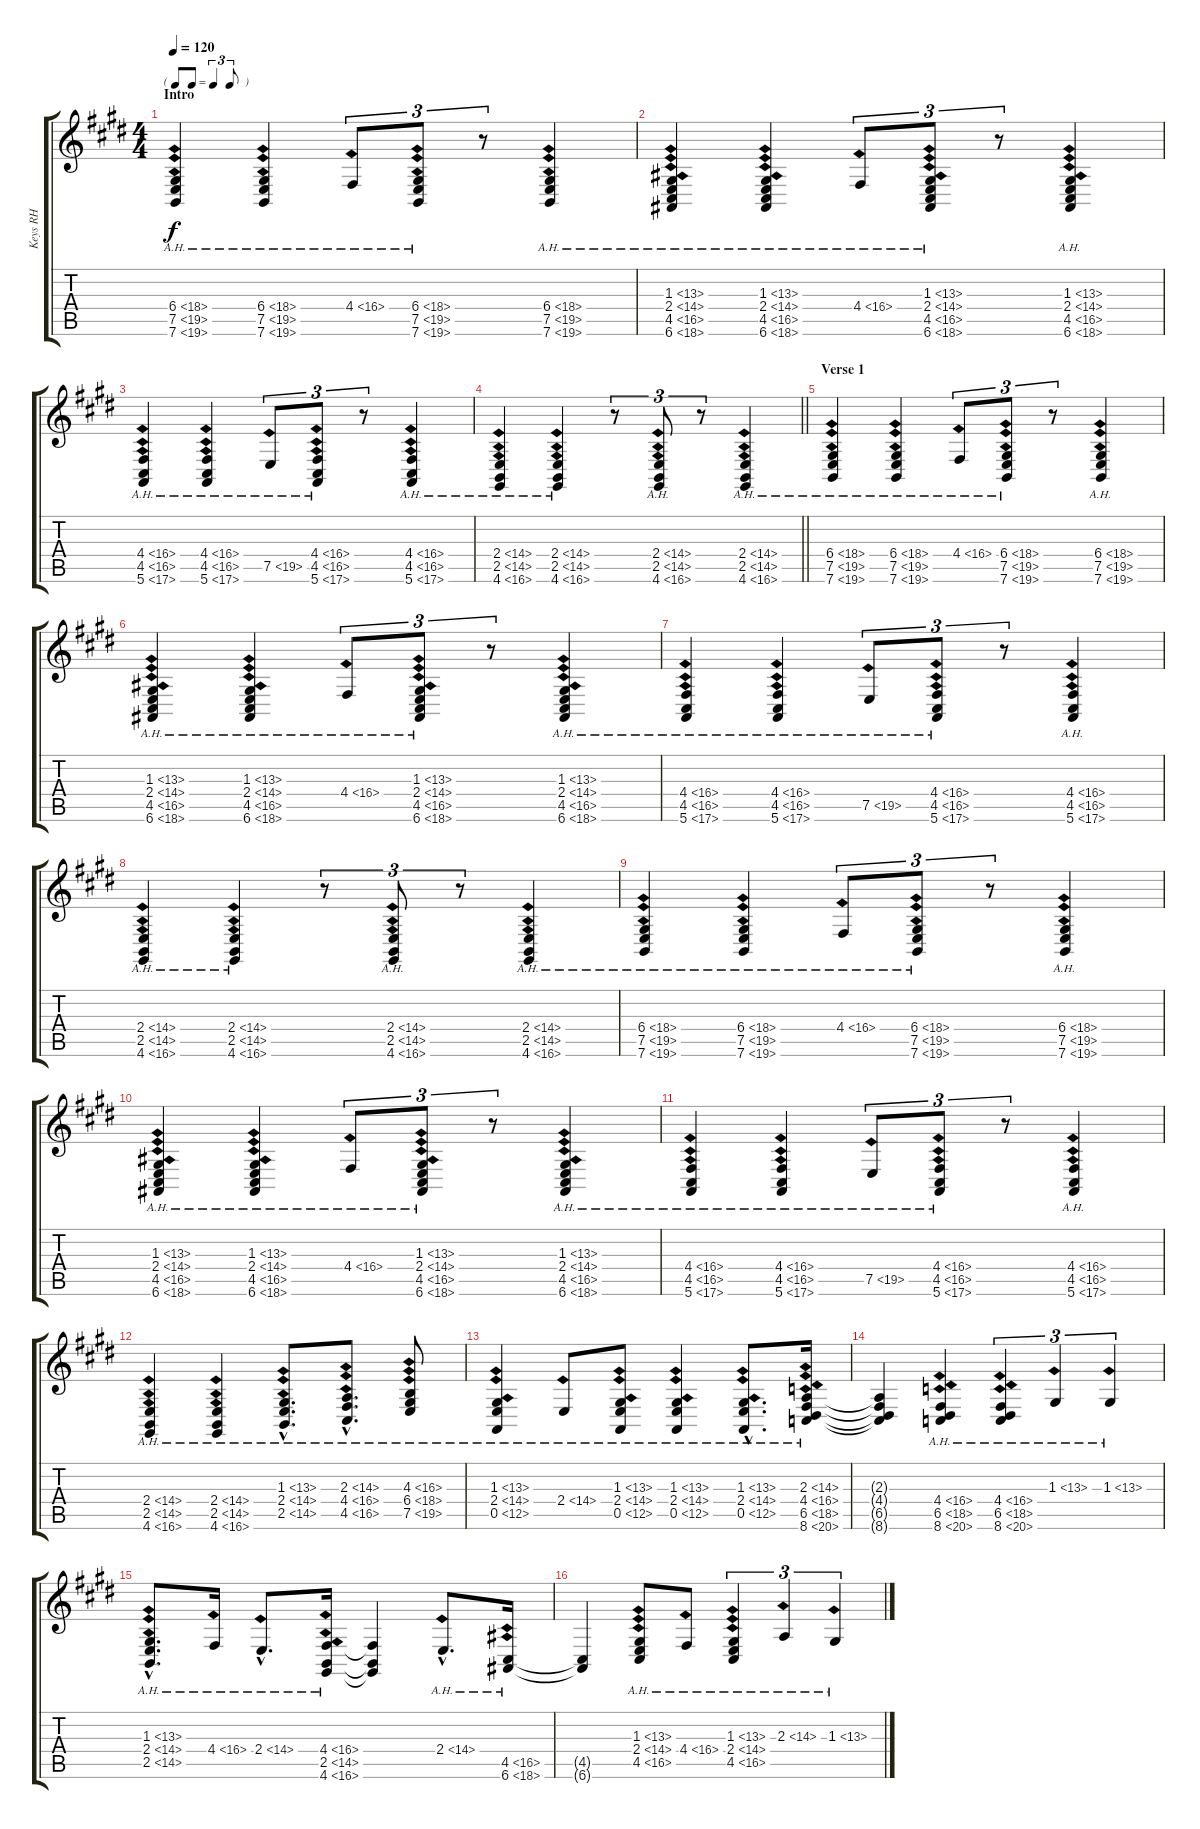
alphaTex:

\track ("Keys RH" "Keys RH") {instrument pad3polysynth}
\staff {score tabs}
\tuning (E4 B3 G3 D3 A2 E2) {hide}
\ts (4 4)
\tf triplet8th
\section ("" "Intro")
\tempo 120
\clef g2
\ks e
(6.4{ah 12} 7.5{ah 12} 7.6{ah 12}).4{dy f instrument pad3polysynth} (6.4{ah 12} 7.5{ah 12} 7.6{ah 12}).4 4.4{ah 12}.8{tu (3 2)} (6.4{ah 12} 7.5{ah 12} 7.6{ah 12}).8{tu (3 2)} r.8{tu (3 2)} (6.4{ah 12} 7.5{ah 12} 7.6{ah 12}).4 |
(1.3{ah 12} 2.4{ah 12} 4.5{ah 12} 6.6{ah 12}).4 (1.3{ah 12} 2.4{ah 12} 4.5{ah 12} 6.6{ah 12}).4 4.4{ah 12}.8{tu (3 2)} (1.3{ah 12} 2.4{ah 12} 4.5{ah 12} 6.6{ah 12}).8{tu (3 2)} r.8{tu (3 2)} (1.3{ah 12} 2.4{ah 12} 4.5{ah 12} 6.6{ah 12}).4 |
(4.4{ah 12} 4.5{ah 12} 5.6{ah 12}).4 (4.4{ah 12} 4.5{ah 12} 5.6{ah 12}).4 7.5{ah 12}.8{tu (3 2)} (4.4{ah 12} 4.5{ah 12} 5.6{ah 12}).8{tu (3 2)} r.8{tu (3 2)} (4.4{ah 12} 4.5{ah 12} 5.6{ah 12}).4 |
\barLineRight lightlight
(2.4{ah 12} 2.5{ah 12} 4.6{ah 12}).4 (2.4{ah 12} 2.5{ah 12} 4.6{ah 12}).4 r.8{tu (3 2)} (2.4{ah 12} 2.5{ah 12} 4.6{ah 12}).8{tu (3 2)} r.8{tu (3 2)} (2.4{ah 12} 2.5{ah 12} 4.6{ah 12}).4 |
\section ("" "Verse 1")
(6.4{ah 12} 7.5{ah 12} 7.6{ah 12}).4 (6.4{ah 12} 7.5{ah 12} 7.6{ah 12}).4 4.4{ah 12}.8{tu (3 2)} (6.4{ah 12} 7.5{ah 12} 7.6{ah 12}).8{tu (3 2)} r.8{tu (3 2)} (6.4{ah 12} 7.5{ah 12} 7.6{ah 12}).4 |
(1.3{ah 12} 2.4{ah 12} 4.5{ah 12} 6.6{ah 12}).4 (1.3{ah 12} 2.4{ah 12} 4.5{ah 12} 6.6{ah 12}).4 4.4{ah 12}.8{tu (3 2)} (1.3{ah 12} 2.4{ah 12} 4.5{ah 12} 6.6{ah 12}).8{tu (3 2)} r.8{tu (3 2)} (1.3{ah 12} 2.4{ah 12} 4.5{ah 12} 6.6{ah 12}).4 |
(4.4{ah 12} 4.5{ah 12} 5.6{ah 12}).4 (4.4{ah 12} 4.5{ah 12} 5.6{ah 12}).4 7.5{ah 12}.8{tu (3 2)} (4.4{ah 12} 4.5{ah 12} 5.6{ah 12}).8{tu (3 2)} r.8{tu (3 2)} (4.4{ah 12} 4.5{ah 12} 5.6{ah 12}).4 |
(2.4{ah 12} 2.5{ah 12} 4.6{ah 12}).4 (2.4{ah 12} 2.5{ah 12} 4.6{ah 12}).4 r.8{tu (3 2)} (2.4{ah 12} 2.5{ah 12} 4.6{ah 12}).8{tu (3 2)} r.8{tu (3 2)} (2.4{ah 12} 2.5{ah 12} 4.6{ah 12}).4 |
(6.4{ah 12} 7.5{ah 12} 7.6{ah 12}).4 (6.4{ah 12} 7.5{ah 12} 7.6{ah 12}).4 4.4{ah 12}.8{tu (3 2)} (6.4{ah 12} 7.5{ah 12} 7.6{ah 12}).8{tu (3 2)} r.8{tu (3 2)} (6.4{ah 12} 7.5{ah 12} 7.6{ah 12}).4 |
(1.3{ah 12} 2.4{ah 12} 4.5{ah 12} 6.6{ah 12}).4 (1.3{ah 12} 2.4{ah 12} 4.5{ah 12} 6.6{ah 12}).4 4.4{ah 12}.8{tu (3 2)} (1.3{ah 12} 2.4{ah 12} 4.5{ah 12} 6.6{ah 12}).8{tu (3 2)} r.8{tu (3 2)} (1.3{ah 12} 2.4{ah 12} 4.5{ah 12} 6.6{ah 12}).4 |
(4.4{ah 12} 4.5{ah 12} 5.6{ah 12}).4 (4.4{ah 12} 4.5{ah 12} 5.6{ah 12}).4 7.5{ah 12}.8{tu (3 2)} (4.4{ah 12} 4.5{ah 12} 5.6{ah 12}).8{tu (3 2)} r.8{tu (3 2)} (4.4{ah 12} 4.5{ah 12} 5.6{ah 12}).4 |
(2.4{ah 12} 2.5{ah 12} 4.6{ah 12}).4 (2.4{ah 12} 2.5{ah 12} 4.6{ah 12}).4 (1.3{ah 12 hac} 2.4{ah 12 hac} 2.5{ah 12 hac}).8{d} (2.3{ah 12 hac} 4.4{ah 12 hac} 4.5{ah 12 hac}).8{d} (4.3{ah 12} 6.4{ah 12} 7.5{ah 12}).8 |
(1.3{ah 12} 2.4{ah 12} 0.5{ah 12}).4 2.4{ah 12}.8 (1.3{ah 12} 2.4{ah 12} 0.5{ah 12}).8 (1.3{ah 12} 2.4{ah 12} 0.5{ah 12}).4 (1.3{ah 12 hac} 2.4{ah 12 hac} 0.5{ah 12 hac}).8{d} (2.3{ah 12} 4.4{ah 12} 6.5{ah 12} 8.6{ah 12}).16 |
(2.3{t} 4.4{t} 6.5{t} 8.6{t}).4 (4.4{ah 12} 6.5{ah 12} 8.6{ah 12}).4 (4.4{ah 12} 6.5{ah 12} 8.6{ah 12}).4{tu (3 2)} 1.3{ah 12}.4{tu (3 2)} 1.3{ah 12}.4{tu (3 2)} |
(1.3{ah 12 hac} 2.4{ah 12 hac} 2.5{ah 12 hac}).8{d} 4.4{ah 12}.16 2.4{ah 12 hac}.8{d} (4.4{ah 12} 2.5{ah 12} 4.6{ah 12}).16 (4.4{t} 2.5{t} 4.6{t}).4 2.4{ah 12 hac}.8{d} (4.5{ah 12} 6.6{ah 12}).16 |
(4.5{t} 6.6{t}).4 (1.3{ah 12} 2.4{ah 12} 4.5{ah 12}).8 4.4{ah 12}.8 (1.3{ah 12} 2.4{ah 12} 4.5{ah 12}).4{tu (3 2)} 2.3{ah 12}.4{tu (3 2)} 1.3{ah 12}.4{tu (3 2)}
